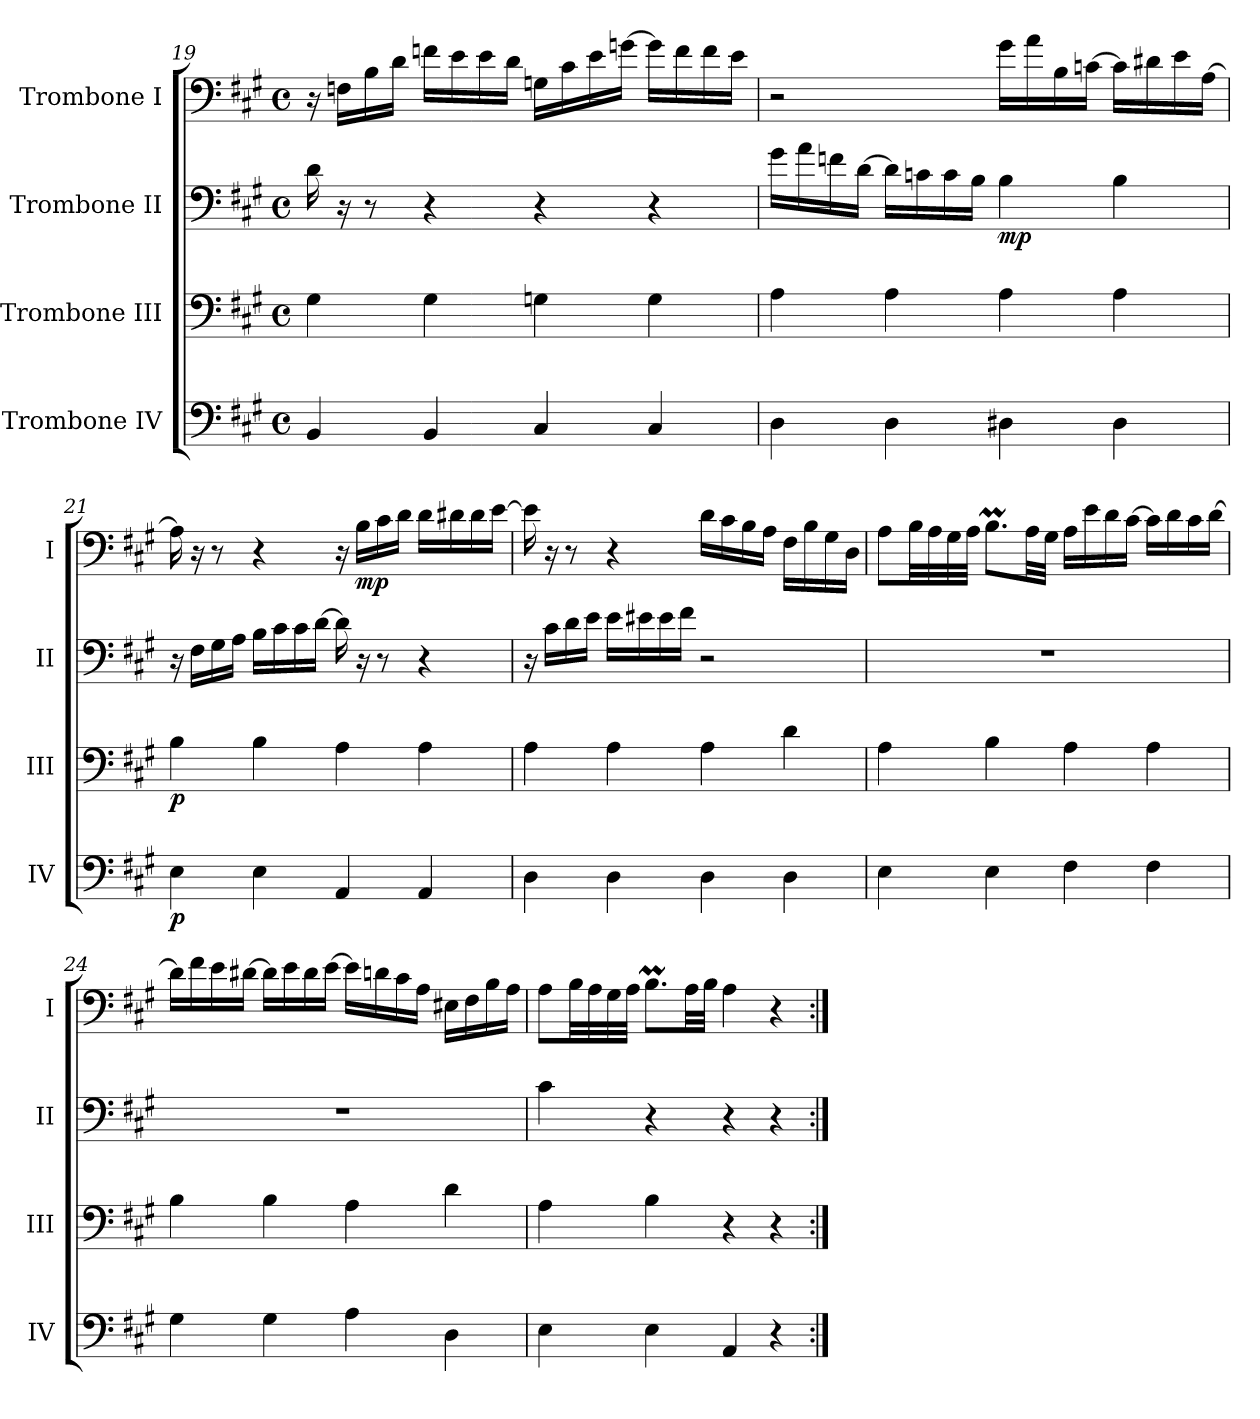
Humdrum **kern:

**kern	**dynam	**kern	**dynam	**kern	**dynam	**kern	**dynam
*part4	*part4	*part3	*part3	*part2	*part2	*part1	*part1
*staff4	*staff4	*staff3	*staff3	*staff2	*staff2	*staff1	*staff1
*I"Trombone IV	*	*I"Trombone III	*	*I"Trombone II	*	*I"Trombone I	*
*I'IV	*	*I'III	*	*I'II	*	*I'I	*
!!LO:LB:g=z
*clefF4	*	*clefF4	*	*clefF4	*	*clefF4	*
*k[f#c#g#]	*	*k[f#c#g#]	*	*k[f#c#g#]	*	*k[f#c#g#]	*
*M4/4	*	*M4/4	*	*M4/4	*	*M4/4	*
*met(c)	*	*met(c)	*	*met(c)	*	*met(c)	*
=19	=19	=19	=19	=19	=19	=19	=19
4BB/	.	4G#\	.	16d\	.	16r	.
.	.	.	.	16r	.	16Fn\LL	.
.	.	.	.	8r	.	16B\	.
.	.	.	.	.	.	16d\JJ	.
4BB/	.	4G#\	.	4r	.	16fn\LL	.
.	.	.	.	.	.	16e\	.
.	.	.	.	.	.	16e\	.
.	.	.	.	.	.	16d\JJ	.
4C#/	.	4Gn\	.	4r	.	16Gn\LL	.
.	.	.	.	.	.	16c#\	.
.	.	.	.	.	.	16e\	.
.	.	.	.	.	.	[16gn\JJ	.
4C#/	.	4G\	.	4r	.	16g\LL]	.
.	.	.	.	.	.	16f\	.
.	.	.	.	.	.	16f\	.
.	.	.	.	.	.	16e\JJ	.
=20	=20	=20	=20	=20	=20	=20	=20
4D\	.	4A\	.	16g#\LL	.	2r	.
.	.	.	.	16a\	.	.	.
.	.	.	.	16fn\	.	.	.
.	.	.	.	[16d\JJ	.	.	.
4D\	.	4A\	.	16d\LL]	.	.	.
.	.	.	.	16cn\	.	.	.
.	.	.	.	16c\	.	.	.
.	.	.	.	16B\JJ	.	.	.
!	!	!	!	!	!LO:DY:b	!	!
4D#X\	.	4A\	.	4B\	mp	16g#\LL	.
.	.	.	.	.	.	16a\	.
.	.	.	.	.	.	16B\	.
.	.	.	.	.	.	[16cn\JJ	.
4D#\	.	4A\	.	4B\	.	16c\LL]	.
.	.	.	.	.	.	16d#X\	.
.	.	.	.	.	.	16e\	.
.	.	.	.	.	.	[16A\JJ	.
!!LO:PB:g=z
=21	=21	=21	=21	=21	=21	=21	=21
!	!LO:DY:b	!	!LO:DY:b	!	!	!	!
4E\	p	4B\	p	16r	.	16A\]	.
.	.	.	.	16F#\LL	.	16r	.
.	.	.	.	16G#\	.	8r	.
.	.	.	.	16A\JJ	.	.	.
4E\	.	4B\	.	16B\LL	.	4r	.
.	.	.	.	16c#\	.	.	.
.	.	.	.	16c#\	.	.	.
.	.	.	.	[16d\JJ	.	.	.
4AA/	.	4A\	.	16d\]	.	16r	.
!	!	!	!	!	!	!	!LO:DY:b
.	.	.	.	16r	.	16B\LL	mp
.	.	.	.	8r	.	16c#\	.
.	.	.	.	.	.	16d\JJ	.
4AA/	.	4A\	.	4r	.	16d\LL	.
.	.	.	.	.	.	16d#X\	.
.	.	.	.	.	.	16d#\	.
.	.	.	.	.	.	[16e\JJ	.
=22	=22	=22	=22	=22	=22	=22	=22
4D\	.	4A\	.	16r	.	16e\]	.
.	.	.	.	16c#\LL	.	16r	.
.	.	.	.	16d\	.	8r	.
.	.	.	.	16e\JJ	.	.	.
4D\	.	4A\	.	16e\LL	.	4r	.
.	.	.	.	16e#X\	.	.	.
.	.	.	.	16e#\	.	.	.
.	.	.	.	16f#\JJ	.	.	.
4D\	.	4A\	.	2r	.	16d\LL	.
.	.	.	.	.	.	16c#\	.
.	.	.	.	.	.	16B\	.
.	.	.	.	.	.	16A\JJ	.
4D\	.	4d\	.	.	.	16F#\LL	.
.	.	.	.	.	.	16B\	.
.	.	.	.	.	.	16G#\	.
.	.	.	.	.	.	16D\JJ	.
!!LO:LB:g=z
=23	=23	=23	=23	=23	=23	=23	=23
4E\	.	4A\	.	1r	.	8A\L	.
.	.	.	.	.	.	32B\LL	.
.	.	.	.	.	.	32A\	.
.	.	.	.	.	.	32G#\	.
.	.	.	.	.	.	32A\JJJ	.
4E\	.	4B\	.	.	.	8.BM\L	.
.	.	.	.	.	.	32A\LL	.
.	.	.	.	.	.	32G#\JJJ	.
4F#\	.	4A\	.	.	.	16A\LL	.
.	.	.	.	.	.	16e\	.
.	.	.	.	.	.	16d\	.
.	.	.	.	.	.	[16c#\JJ	.
4F#\	.	4A\	.	.	.	16c#\LL]	.
.	.	.	.	.	.	16d\	.
.	.	.	.	.	.	16c#\	.
.	.	.	.	.	.	[16d\JJ	.
=24	=24	=24	=24	=24	=24	=24	=24
4G#\	.	4B\	.	1r	.	16d\LL]	.
.	.	.	.	.	.	16f#\	.
.	.	.	.	.	.	16e\	.
.	.	.	.	.	.	[16d#X\JJ	.
4G#\	.	4B\	.	.	.	16d#\LL]	.
.	.	.	.	.	.	16e\	.
.	.	.	.	.	.	16d#\	.
.	.	.	.	.	.	[16e\JJ	.
4A\	.	4A\	.	.	.	16e\LL]	.
.	.	.	.	.	.	16dn\	.
.	.	.	.	.	.	16c#\	.
.	.	.	.	.	.	16A\JJ	.
4D\	.	4d\	.	.	.	16E#X\LL	.
.	.	.	.	.	.	16F#\	.
.	.	.	.	.	.	16B\	.
.	.	.	.	.	.	16A\JJ	.
!!LO:LB:g=z
=25	=25	=25	=25	=25	=25	=25	=25
4E\	.	4A\	.	4c#\	.	8A\L	.
.	.	.	.	.	.	32B\LL	.
.	.	.	.	.	.	32A\	.
.	.	.	.	.	.	32G#\	.
.	.	.	.	.	.	32A\JJJ	.
4E\	.	4B\	.	4r	.	8.BM\L	.
.	.	.	.	.	.	32A\LL	.
.	.	.	.	.	.	32B\JJJ	.
4AA/	.	4r	.	4r	.	4A\	.
4r	.	4r	.	4r	.	4r	.
=:|!	=:|!	=:|!	=:|!	=:|!	=:|!	=:|!	=:|!
*-	*-	*-	*-	*-	*-	*-	*-
